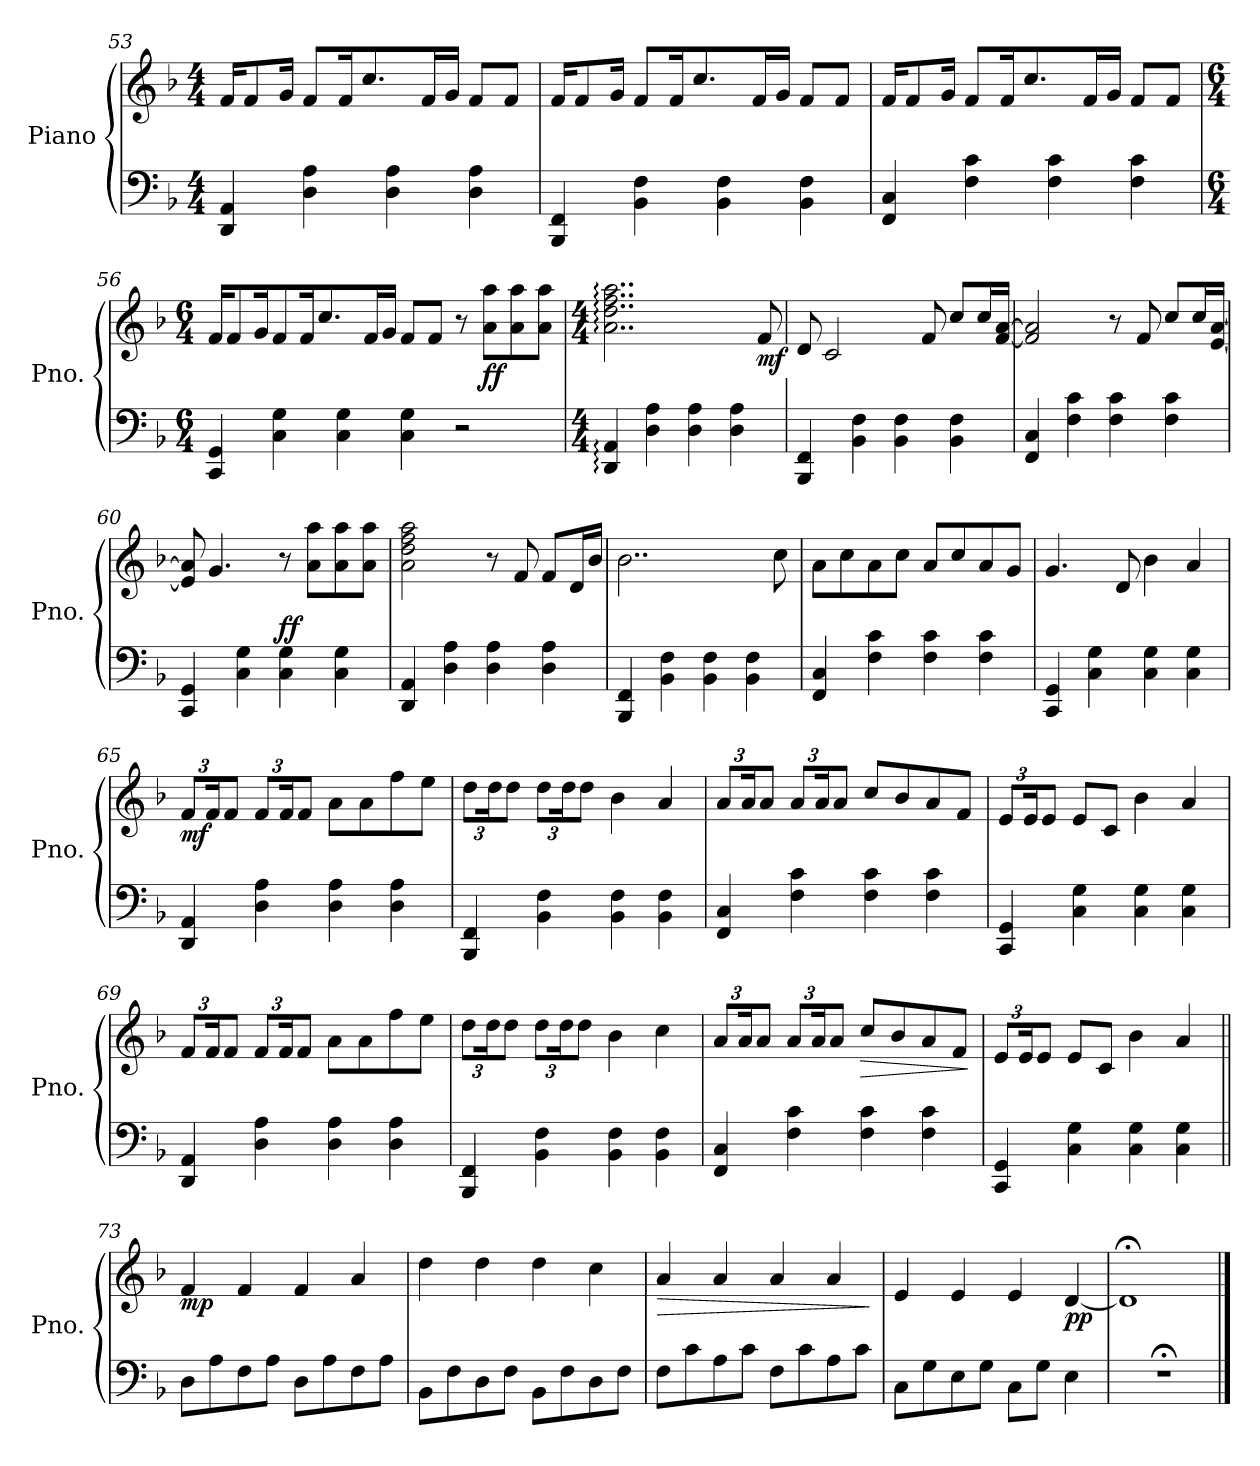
**kern	**kern	**dynam
*part1	*part1	*part1
*staff2	*staff1	*staff1/2
*I"Piano	*	*
*I'Pno.	*	*
*clefF4	*clefG2	*
*k[b-]	*k[b-]	*
*M4/4	*M4/4	*
=53	=53	=53
4DD/ 4AA/	16f/KL	.
.	8f/	.
.	16g/Jk	.
4D\ 4A\	8f/L	.
.	16f/K	.
.	8.cc/	.
4D\ 4A\	.	.
.	16f/L	.
.	16g/JJ	.
4D\ 4A\	8f/L	.
.	8f/J	.
!!LO:LB:g=z
=54	=54	=54
4BBB-/ 4FF/	16f/KL	.
.	8f/	.
.	16g/Jk	.
4BB-\ 4F\	8f/L	.
.	16f/K	.
.	8.cc/	.
4BB-\ 4F\	.	.
.	16f/L	.
.	16g/JJ	.
4BB-\ 4F\	8f/L	.
.	8f/J	.
=55	=55	=55
4FF/ 4C/	16f/KL	.
.	8f/	.
.	16g/Jk	.
4F\ 4c\	8f/L	.
.	16f/K	.
.	8.cc/	.
4F\ 4c\	.	.
.	16f/L	.
.	16g/JJ	.
4F\ 4c\	8f/L	.
.	8f/J	.
=56	=56	=56
*M6/4	*M6/4	*
4CC/ 4GG/	16f/KL	.
.	8f/	.
.	16g/K	.
4C\ 4G\	8f/	.
.	16f/K	.
.	8.cc/	.
4C\ 4G\	.	.
.	16f/L	.
.	16g/JJ	.
4C\ 4G\	8f/L	.
.	8f/J	.
2r	8r	.
!	!	!LO:DY:b
.	8a\ 8aa\L	ff
.	8a\ 8aa\	.
.	8a\ 8aa\J	.
=57	=57	=57
*M4/4	*M4/4	*
4DD/: 4AA/:	2..a\: 2..dd\: 2..ff\: 2..aa\:	.
4D\ 4A\	.	.
4D\ 4A\	.	.
4D\ 4A\	.	.
!	!	!LO:DY:b
.	8f/	mf
!!LO:LB:g=z
=58	=58	=58
4BBB-/ 4FF/	8d/	.
.	2c/	.
4BB-\ 4F\	.	.
4BB-\ 4F\	.	.
.	8f/	.
4BB-\ 4F\	8cc/L	.
.	16cc/L	.
.	[16f/ [16a/JJ	.
=59	=59	=59
4FF/ 4C/	2f/] 2a/]	.
4F\ 4c\	.	.
4F\ 4c\	8r	.
.	8f/	.
4F\ 4c\	8cc/L	.
.	16cc/L	.
.	[16e/ [16a/JJ	.
=60	=60	=60
4CC/ 4GG/	8e/] 8a/]	.
.	4.g/	.
4C\ 4G\	.	.
!	!	!LO:DY:a=2
4C\ 4G\	8r	ff
.	8a\ 8aa\L	.
4C\ 4G\	8a\ 8aa\	.
.	8a\ 8aa\J	.
=61	=61	=61
4DD/ 4AA/	2a\ 2dd\ 2ff\ 2aa\	.
4D\ 4A\	.	.
4D\ 4A\	8r	.
.	8f/	.
4D\ 4A\	8f/L	.
.	16d/L	.
.	16b-/JJ	.
=62	=62	=62
4BBB-/ 4FF/	2..b-\	.
4BB-\ 4F\	.	.
4BB-\ 4F\	.	.
4BB-\ 4F\	.	.
.	8cc\	.
=63	=63	=63
4FF/ 4C/	8a\L	.
.	8cc\	.
4F\ 4c\	8a\	.
.	8cc\J	.
4F\ 4c\	8a/L	.
.	8cc/	.
4F\ 4c\	8a/	.
.	8g/J	.
!!LO:LB:g=z
=64	=64	=64
4CC/ 4GG/	4.g/	.
4C\ 4G\	.	.
.	8d/	.
4C\ 4G\	4b-\	.
4C\ 4G\	4a/	.
=65	=65	=65
*	*Xbrackettup	*
!	!	!LO:DY:b
4DD/ 4AA/	12f/L	mf
.	24f/K	.
.	8f/J	.
4D\ 4A\	12f/L	.
.	24f/K	.
.	8f/J	.
4D\ 4A\	8a\L	.
.	8a\	.
4D\ 4A\	8ff\	.
.	8ee\J	.
=66	=66	=66
4BBB-/ 4FF/	12dd\L	.
.	24dd\K	.
.	8dd\J	.
4BB-\ 4F\	12dd\L	.
.	24dd\K	.
.	8dd\J	.
4BB-\ 4F\	4b-\	.
4BB-\ 4F\	4a/	.
=67	=67	=67
4FF/ 4C/	12a/L	.
.	24a/K	.
.	8a/J	.
4F\ 4c\	12a/L	.
.	24a/K	.
.	8a/J	.
4F\ 4c\	8cc/L	.
.	8b-/	.
4F\ 4c\	8a/	.
.	8f/J	.
=68	=68	=68
4CC/ 4GG/	12e/L	.
.	24e/K	.
.	8e/J	.
4C\ 4G\	8e/L	.
.	8c/J	.
4C\ 4G\	4b-\	.
4C\ 4G\	4a/	.
!!LO:PB:g=z
=69	=69	=69
4DD/ 4AA/	12f/L	.
.	24f/K	.
.	8f/J	.
4D\ 4A\	12f/L	.
.	24f/K	.
.	8f/J	.
4D\ 4A\	8a\L	.
.	8a\	.
4D\ 4A\	8ff\	.
.	8ee\J	.
=70	=70	=70
4BBB-/ 4FF/	12dd\L	.
.	24dd\K	.
.	8dd\J	.
4BB-\ 4F\	12dd\L	.
.	24dd\K	.
.	8dd\J	.
4BB-\ 4F\	4b-\	.
4BB-\ 4F\	4cc\	.
=71	=71	=71
4FF/ 4C/	12a/L	.
.	24a/K	.
.	8a/J	.
4F\ 4c\	12a/L	.
.	24a/K	.
.	8a/J	.
!	!	!LO:HP:b
4F\ 4c\	8cc/L	>
.	8b-/	.
4F\ 4c\	8a/	.
.	8f/J	.
.	.	]
=72	=72	=72
4CC/ 4GG/	12e/L	.
.	24e/K	.
.	8e/J	.
4C\ 4G\	8e/L	.
.	8c/J	.
4C\ 4G\	4b-\	.
4C\ 4G\	4a/	.
=73||	=73||	=73||
!!LO:REH:place=s1:a:B:fs=14:t=D
*	*MM88	*
!	!	!LO:DY:b
8D\L	4f/	mp
8A\	.	.
8F\	4f/	.
8A\J	.	.
8D\L	4f/	.
8A\	.	.
8F\	4a/	.
8A\J	.	.
!!LO:LB:g=z
=74	=74	=74
8BB-\L	4dd\	.
8F\	.	.
8D\	4dd\	.
8F\J	.	.
8BB-\L	4dd\	.
8F\	.	.
8D\	4cc\	.
8F\J	.	.
=75	=75	=75
!	!	!LO:HP:b
8F\L	4a/	>
8c\	.	.
8A\	4a/	.
8c\J	.	.
8F\L	4a/	.
8c\	.	.
8A\	4a/	.
8c\J	.	.
.	.	]
=76	=76	=76
8C\L	4e/	.
8G\	.	.
8E\	4e/	.
8G\J	.	.
8C\L	4e/	.
8G\J	.	.
!	!	!LO:DY:b
4E\	[4d/	pp
=77	=77	=77
1r;<	1d;<]	.
==	==	==
*-	*-	*-
